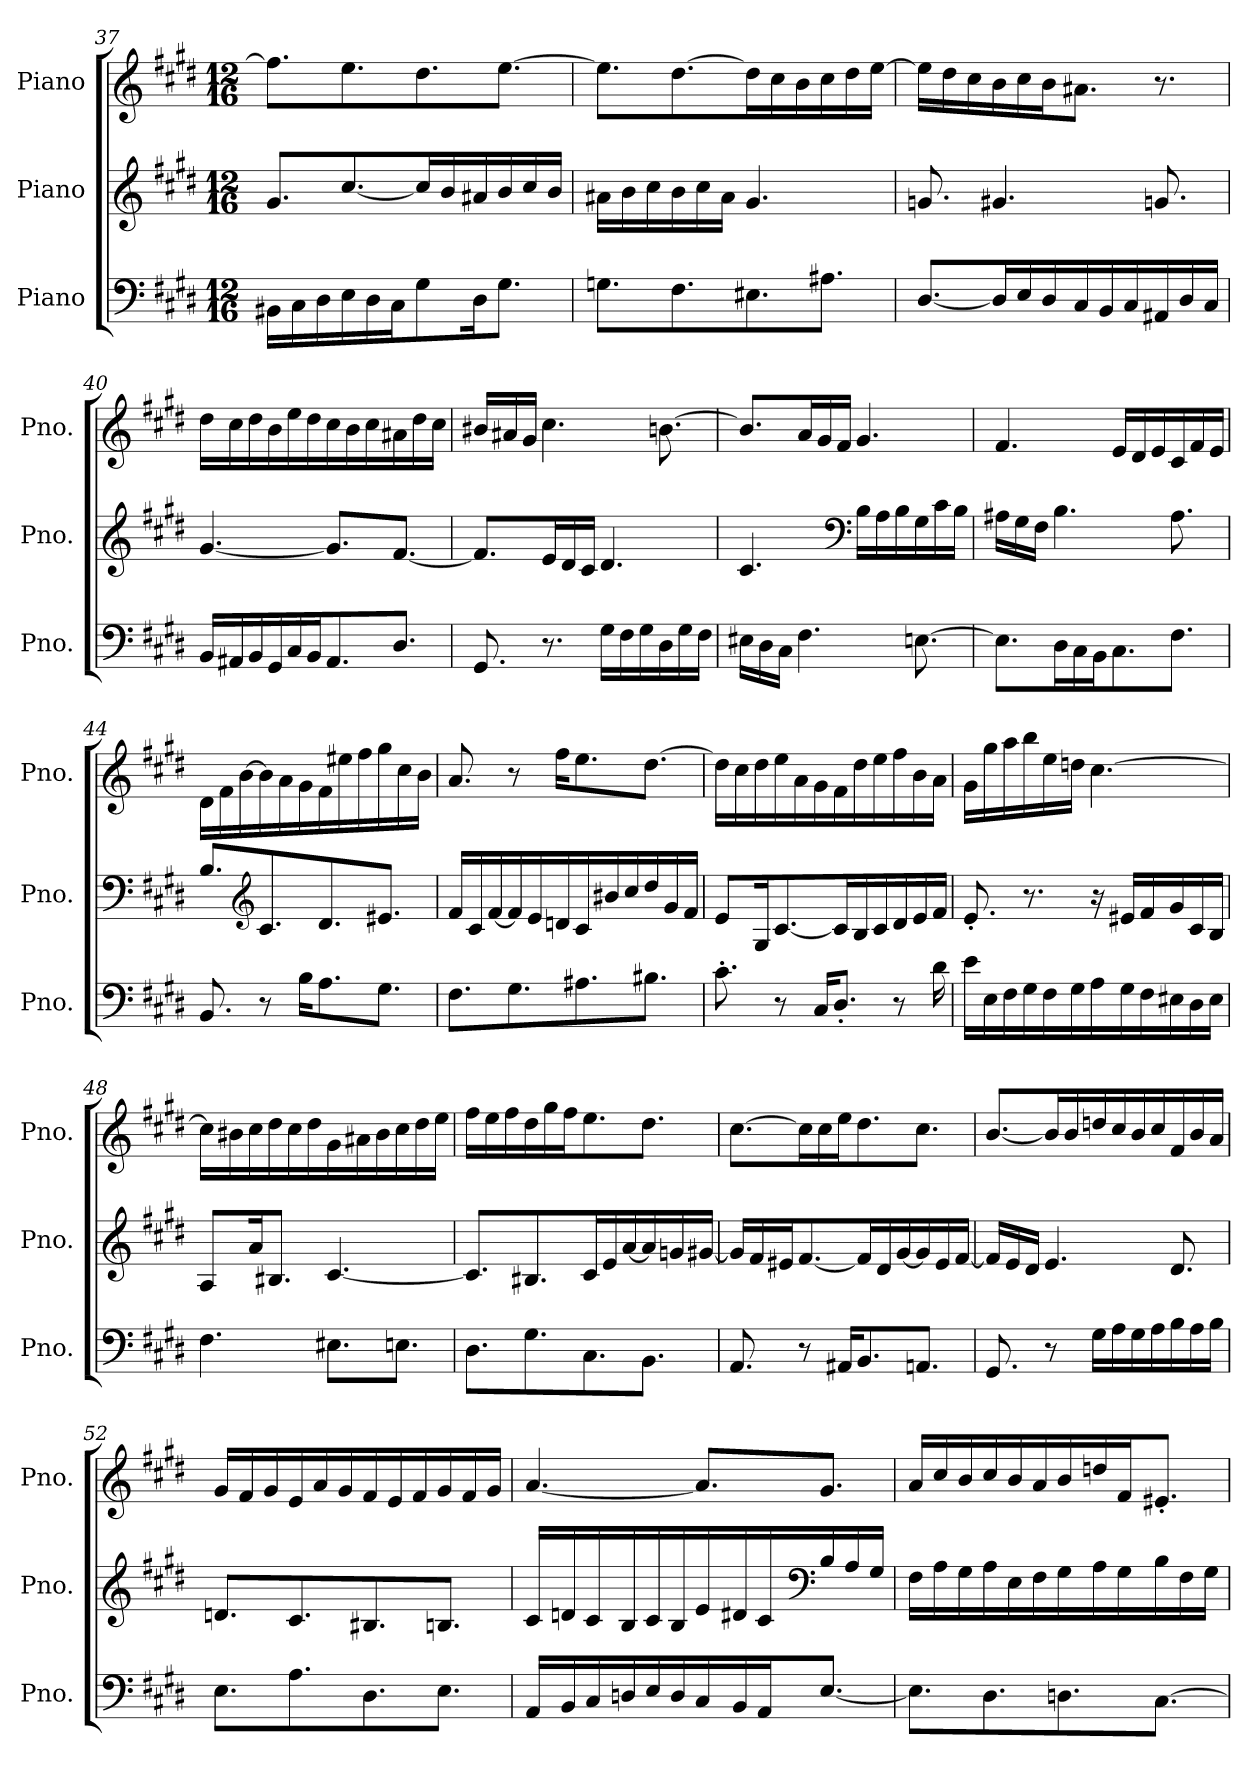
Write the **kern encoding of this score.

**kern	**kern	**kern
*part3	*part2	*part1
*staff3	*staff2	*staff1
*I"Piano	*I"Piano	*I"Piano
*I'Pno.	*I'Pno.	*I'Pno.
*clefF4	*clefG2	*clefG2
*k[f#c#g#d#]	*k[f#c#g#d#]	*k[f#c#g#d#]
*M12/16	*M12/16	*M12/16
=37	=37	=37
16BB#X\LL	8.g#/L	8.ff#\L]
16C#\	.	.
16D#\	.	.
16E\	[8.cc#/	8.ee\
16D#\	.	.
16C#\J	.	.
8G#\	16cc#/L]	8.dd#\
.	16b/	.
16D#\K	16a#X/	.
8.G#\J	16b/	[8.ee\J
.	16cc#/	.
.	16b/JJ	.
=38	=38	=38
8.Gn\L	16a#X\LL	8.ee\L]
.	16b\	.
.	16cc#\	.
8.F#\	16b\	[8.dd#\
.	16cc#\	.
.	16a#\JJ	.
8.E#X\	4.g#/	16dd#\L]
.	.	16cc#\
.	.	16b\
8.A#X\J	.	16cc#\
.	.	16dd#\
.	.	[16ee\JJ
!!LO:LB:g=z
=39	=39	=39
[8.D#/L	8.gn/	16ee\LL]
.	.	16dd#\
.	.	16cc#\
16D#/L]	4.g#X/	16b\
16E/	.	16cc#\
16D#/	.	16b\J
16C#/	.	8.a#X\J
16BB/	.	.
16C#/	.	.
16AA#X/	8.gn/	8.r
16D#/	.	.
16C#/JJ	.	.
=40	=40	=40
16BB/LL	[4.g#/	16dd#\LL
16AA#X/	.	16cc#\
16BB/	.	16dd#\
16GG#/	.	16b\
16C#/	.	16ee\
16BB/J	.	16dd#\
8.AA#/	8.g#/L]	16cc#\
.	.	16b\
.	.	16cc#\
8.D#/J	[8.f#/J	16a#X\
.	.	16dd#\
.	.	16cc#\JJ
=41	=41	=41
8.GG#/	8.f#/L]	16b#X/LL
.	.	16a#X/
.	.	16g#/JJ
8.r	16e/L	4.cc#\
.	16d#/	.
.	16c#/JJ	.
16G#\LL	4.d#/	.
16F#\	.	.
16G#\	.	.
16D#\	.	[8.bn\
16G#\	.	.
16F#\JJ	.	.
!!LO:LB:g=z
=42	=42	=42
16E#X\LL	4.c#/	8.b/L]
16D#\	.	.
16C#\JJ	.	.
4.F#\	.	16a/L
.	.	16g#/
.	.	16f#/JJ
*	*clefF4	*
.	16B\LL	4.g#/
.	16A\	.
.	16B\	.
[8.En\	16G#\	.
.	16c#\	.
.	16B\JJ	.
=43	=43	=43
8.E\L]	16A#X\LL	4.f#/
.	16G#\	.
.	16F#\JJ	.
16D#\L	4.B\	.
16C#\	.	.
16BB\J	.	.
8.C#\	.	16e/LL
.	.	16d#/
.	.	16e/
8.F#\J	8.A#\	16c#/
.	.	16f#/
.	.	16e/JJ
=44	=44	=44
8.BB/	8.B/L	16d#\LL
.	.	16f#\
.	.	[16b\
*	*clefG2	*
8r	8.c#/	16b\]
.	.	16a\
16B\KL	.	16g#\
8.A\	8.d#/	16f#\
.	.	16ee#X\
.	.	16ff#\
8.G#\J	8.e#X/J	16gg#\
.	.	16cc#\
.	.	16b\JJ
!!LO:LB:g=z
=45	=45	=45
8.F#\L	16f#/LL	8.a/
.	16c#/	.
.	[16f#/	.
8.G#\	16f#/]	8r
.	16e/	.
.	16dn/	16ff#\KL
8.A#X\	16c#/	8.ee\
.	16b#X/	.
.	16cc#/	.
8.B#X\J	16dd#/	[8.dd#\J
.	16g#/	.
.	16f#/JJ	.
=46	=46	=46
8.c#'\	8e/L	16dd#\LL]
.	.	16cc#\
.	16G#/K	16dd#\
8r	[8.c#/	16ee\
.	.	16a\
16C#/KL	.	16g#\
8.D#'/J	16c#/L]	16f#\
.	16B/	16dd#\
.	16c#/	16ee\
8r	16d#/	16ff#\
.	16e/	16b\
16d#\	16f#/JJ	16a\JJ
=47	=47	=47
16e\LL	8.e'/	16g#\LL
16E\	.	16gg#\
16F#\	.	16aa\
16G#\	8.r	16bb\
16F#\	.	16ee\
16G#\	.	16ddn\JJ
16A\	16r	[4.cc#\
16G#\	16e#X/LL	.
16F#\	16f#/	.
16E#X\	16g#/	.
16D#\	16c#/	.
16E#\JJ	16B/JJ	.
!!LO:PB:g=z
=48	=48	=48
4.F#\	8A/L	16cc#\LL]
.	.	16b#X\
.	16a/K	16cc#\
.	8.B#X/J	16dd#\
.	.	16cc#\
.	.	16dd#\
8.E#X\L	[4.c#/	16g#\
.	.	16a#X\
.	.	16b#\
8.En\J	.	16cc#\
.	.	16dd#\
.	.	16ee\JJ
=49	=49	=49
8.D#\L	8.c#/L]	16ff#\LL
.	.	16ee\
.	.	16ff#\
8.G#\	8.B#X/	16dd#\
.	.	16gg#\
.	.	16ff#\J
8.C#\	16c#/L	8.ee\
.	16e/	.
.	[16a/	.
8.BB\J	16a/]	8.dd#\J
.	16gn/	.
.	[16g#X/JJ	.
=50	=50	=50
8.AA/	16g#/LL]	[8.cc#\L
.	16f#/	.
.	16e#X/J	.
8r	[8.f#/	16cc#\L]
.	.	16cc#\
16AA#X/KL	.	16ee\J
8.BB/	16f#/L]	8.dd#\
.	16d#/	.
.	[16g#/	.
8.AAn/J	16g#/]	8.cc#\J
.	16e#/	.
.	[16f#/JJ	.
!!LO:LB:g=z
=51	=51	=51
8.GG#/	16f#/LL]	[8.b/L
.	16e/	.
.	16d#/JJ	.
8r	4.e/	16b/L]
.	.	16b/
16G#\LL	.	16ddn/
16A\	.	16cc#/
16G#\	.	16b/
16A\	.	16cc#/
16B\	8.d#/	16f#/
16A\	.	16b/
16B\JJ	.	16a/JJ
=52	=52	=52
8.E\L	8.dn/L	16g#/LL
.	.	16f#/
.	.	16g#/
8.A\	8.c#/	16e/
.	.	16a/
.	.	16g#/
8.D#\	8.B#X/	16f#/
.	.	16e/
.	.	16f#/
8.E\J	8.Bn/J	16g#/
.	.	16f#/
.	.	16g#/JJ
=53	=53	=53
16AA/LL	16c#/LL	[4.a/
16BB/	16dn/	.
16C#/	16c#/	.
16Dn/	16B/	.
16E/	16c#/	.
16D/	16B/	.
16C#/	16e/	8.a/L]
16BB/	16d#X/	.
16AA/J	16c#/	.
*	*clefF4	*
[8.E/J	16B/	8.g#/J
.	16A/	.
.	16G#/JJ	.
!!LO:LB:g=z
=54	=54	=54
8.E\L]	16F#\LL	16a/LL
.	16A\	16cc#/
.	16G#\	16b/
8.D#\	16A\	16cc#/
.	16E\	16b/
.	16F#\	16a/
8.Dn\	16G#\	16b/
.	16A\	16ddn/
.	16G#\	16f#/J
[8.C#\J	16B\	8.e#X'/J
.	16F#\	.
.	16G#\JJ	.
=	=	=
*-	*-	*-
